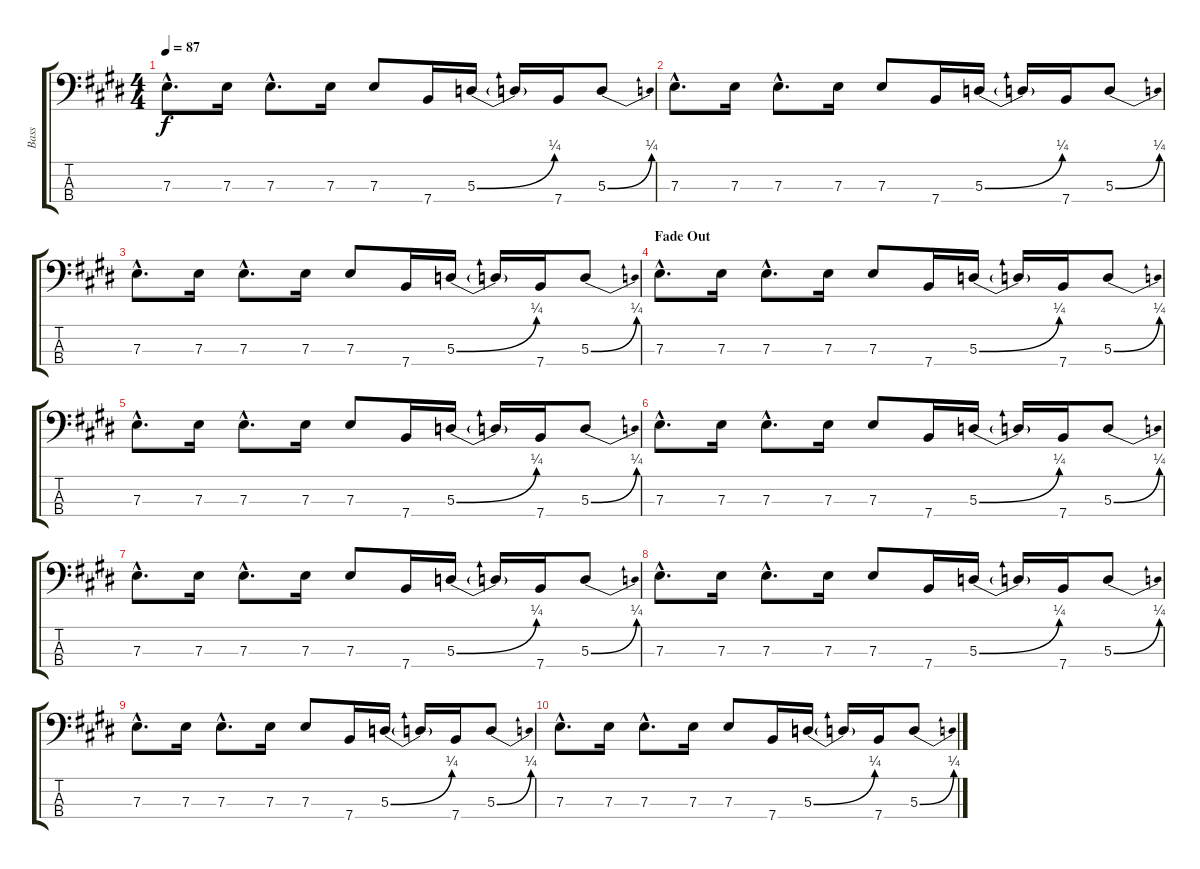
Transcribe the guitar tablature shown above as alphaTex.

\track ("Bass" "Bass") {instrument electricbassfinger}
\staff {score tabs}
\tuning (G2 D2 A1 E1) {hide}
\ts (4 4)
\tempo 87
\clef f4
\ks e
7.3{hac}.8{d dy f} 7.3.16 7.3{hac}.8{d} 7.3.16 7.3.8 7.4.16 5.3{be (bend 0 0 60 1)}.16 5.3{t}.16 7.4.16 5.3{be (bend 0 0 60 1)}.8 |
7.3{hac}.8{d} 7.3.16 7.3{hac}.8{d} 7.3.16 7.3.8 7.4.16 5.3{be (bend 0 0 60 1)}.16 5.3{t}.16 7.4.16 5.3{be (bend 0 0 60 1)}.8 |
7.3{hac}.8{d} 7.3.16 7.3{hac}.8{d} 7.3.16 7.3.8 7.4.16 5.3{be (bend 0 0 60 1)}.16 5.3{t}.16 7.4.16 5.3{be (bend 0 0 60 1)}.8 |
\section ("" "Fade Out")
7.3{hac}.8{d} 7.3.16 7.3{hac}.8{d} 7.3.16 7.3.8 7.4.16 5.3{be (bend 0 0 60 1)}.16 5.3{t}.16 7.4.16 5.3{be (bend 0 0 60 1)}.8 |
7.3{hac}.8{d} 7.3.16 7.3{hac}.8{d} 7.3.16 7.3.8 7.4.16 5.3{be (bend 0 0 60 1)}.16 5.3{t}.16 7.4.16 5.3{be (bend 0 0 60 1)}.8 |
7.3{hac}.8{d} 7.3.16 7.3{hac}.8{d} 7.3.16 7.3.8 7.4.16 5.3{be (bend 0 0 60 1)}.16 5.3{t}.16 7.4.16 5.3{be (bend 0 0 60 1)}.8 |
7.3{hac}.8{d} 7.3.16 7.3{hac}.8{d} 7.3.16 7.3.8 7.4.16 5.3{be (bend 0 0 60 1)}.16 5.3{t}.16 7.4.16 5.3{be (bend 0 0 60 1)}.8 |
7.3{hac}.8{d} 7.3.16 7.3{hac}.8{d} 7.3.16 7.3.8 7.4.16 5.3{be (bend 0 0 60 1)}.16 5.3{t}.16 7.4.16 5.3{be (bend 0 0 60 1)}.8 |
7.3{hac}.8{d} 7.3.16 7.3{hac}.8{d} 7.3.16 7.3.8 7.4.16 5.3{be (bend 0 0 60 1)}.16 5.3{t}.16 7.4.16 5.3{be (bend 0 0 60 1)}.8 |
7.3{hac}.8{d} 7.3.16 7.3{hac}.8{d} 7.3.16 7.3.8 7.4.16 5.3{be (bend 0 0 60 1)}.16 5.3{t}.16 7.4.16 5.3{be (bend 0 0 60 1)}.8
